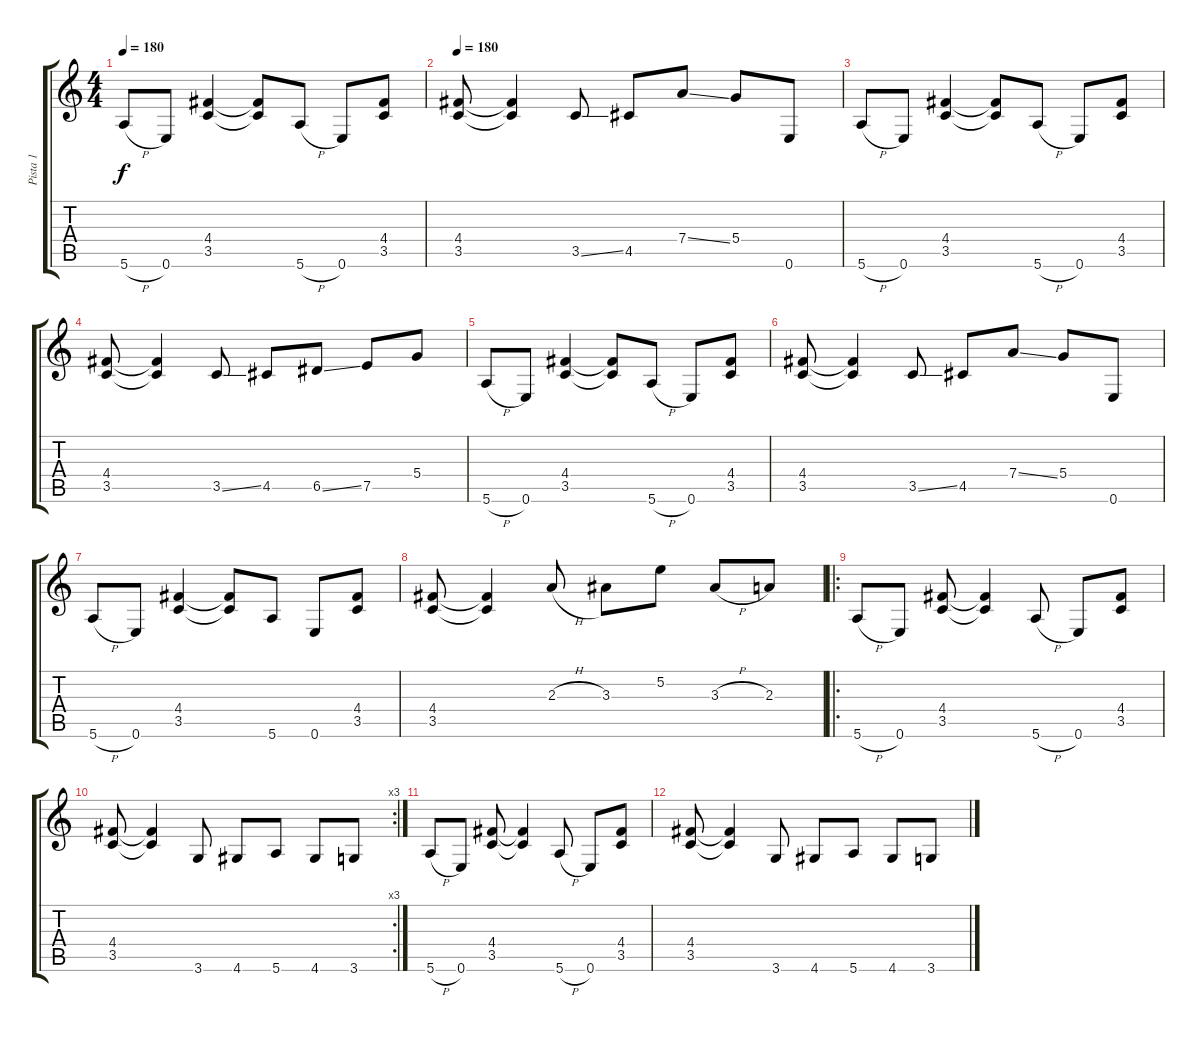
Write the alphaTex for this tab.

\track ("Pista 1" "Pista 1") {instrument distortionguitar}
\staff {score tabs}
\tuning (E4 B3 G3 D3 A2 E2) {hide}
\ts (4 4)
\tempo 180
\clef g2
\ks c
5.6{h}.8{dy f} 0.6.8 (4.4 3.5).4 (4.4{t} 3.5{t}).8 5.6{h}.8 0.6.8 (4.4 3.5).8 |
\tempo 180
(4.4 3.5).8 (4.4{t} 3.5{t}).4 3.5{ss}.8 4.5.8 7.4{ss}.8 5.4.8 0.6.8 |
5.6{h}.8 0.6.8 (4.4 3.5).4 (4.4{t} 3.5{t}).8 5.6{h}.8 0.6.8 (4.4 3.5).8 |
(4.4 3.5).8 (4.4{t} 3.5{t}).4 3.5{ss}.8 4.5.8 6.5{ss}.8 7.5.8 5.4.8 |
5.6{h}.8 0.6.8 (4.4 3.5).4 (4.4{t} 3.5{t}).8 5.6{h}.8 0.6.8 (4.4 3.5).8 |
(4.4 3.5).8 (4.4{t} 3.5{t}).4 3.5{ss}.8 4.5.8 7.4{ss}.8 5.4.8 0.6.8 |
5.6{h}.8 0.6.8 (4.4 3.5).4 (4.4{t} 3.5{t}).8 5.6.8 0.6.8 (4.4 3.5).8 |
(4.4 3.5).8 (4.4{t} 3.5{t}).4 2.3{h}.8 3.3.8 5.2.8 3.3{h}.8 2.3.8 |
\ro
5.6{h}.8 0.6.8 (4.4 3.5).8 (4.4{t} 3.5{t}).4 5.6{h}.8 0.6.8 (4.4 3.5).8 |
\rc 3
(4.4 3.5).8 (4.4{t} 3.5{t}).4 3.6.8 4.6.8 5.6.8 4.6.8 3.6.8 |
5.6{h}.8 0.6.8 (4.4 3.5).8 (4.4{t} 3.5{t}).4 5.6{h}.8 0.6.8 (4.4 3.5).8 |
(4.4 3.5).8 (4.4{t} 3.5{t}).4 3.6.8 4.6.8 5.6.8 4.6.8 3.6.8
